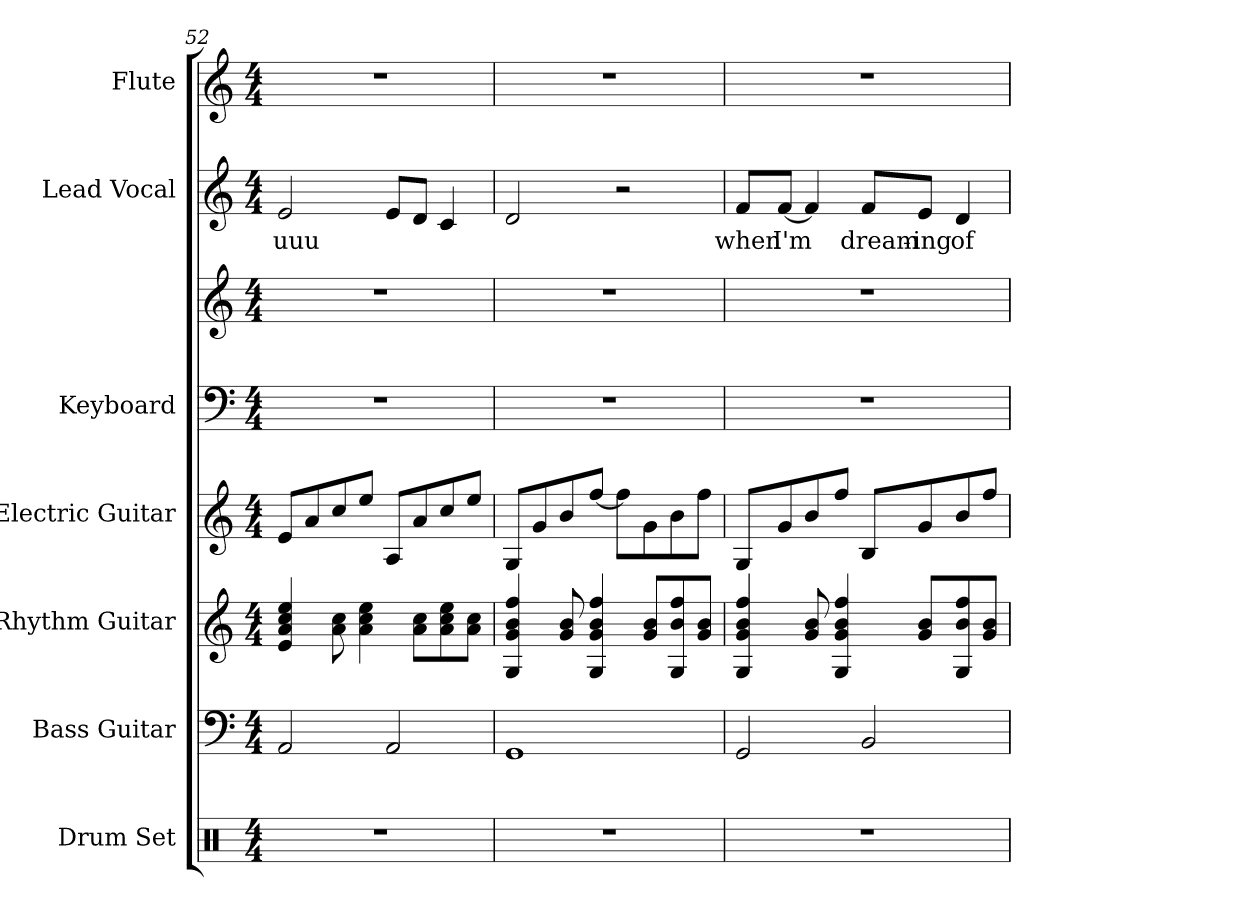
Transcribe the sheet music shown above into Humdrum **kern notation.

**kern	**kern	**kern	**kern	**kern	**kern	**kern	**text	**kern
*part7	*part6	*part5	*part4	*part3	*part3	*part2	*part2	*part1
*staff8	*staff7	*staff6	*staff5	*staff4	*staff3	*staff2	*staff2	*staff1
*I"Drum Set	*I"Bass Guitar	*I"Rhythm Guitar	*I"Electric Guitar	*I"Keyboard	*	*I"Lead Vocal	*	*I"Flute
*I'Dr.	*I'Bass	*I'Rhy.	*I'E. Gtr.	*I'Kbd.	*	*	*	*I'Fl.
*clefX	*clefF4	*clefG2	*clefG2	*clefF4	*clefG2	*clefG2	*	*clefG2
*	*ITrd7c12	*ITrd7c12	*ITrd7c12	*	*	*	*	*
*k[]	*k[]	*k[]	*k[]	*k[]	*k[]	*k[]	*	*k[]
*C:	*C:	*C:	*C:	*C:	*C:	*C:	*	*C:
*M4/4	*M4/4	*M4/4	*M4/4	*M4/4	*M4/4	*M4/4	*	*M4/4
=52	=52	=52	=52	=52	=52	=52	=52	=52
!	!	!	!	!	!	!	!LO:LY:b:color=#000000	!
1r	2AAAi/	4Ei/ 4Ai 4ci 4ei	8Ei/L	1r	1r	2ei/	uuu	1r
.	.	.	8Ai/	.	.	.	.	.
.	.	8Ai\ 8ci	8ci/	.	.	.	.	.
.	.	4Ai\ 4ci 4ei	8ei/J	.	.	.	.	.
.	2AAAi/	.	8AAi/L	.	.	8ei/L	.	.
.	.	8Ai\ 8ciL	8Ai/	.	.	8di/J	.	.
.	.	8Ai\ 8ci 8ei	8ci/	.	.	4ci/	.	.
.	.	8Ai\ 8ciJ	8ei/J	.	.	.	.	.
=53	=53	=53	=53	=53	=53	=53	=53	=53
1r	1GGGi	4GGi/ 4Gi 4Bi 4fi	8GGi/L	1r	1r	2di/	.	1r
.	.	.	8Gi/	.	.	.	.	.
.	.	8Gi/ 8Bi	8Bi/	.	.	.	.	.
.	.	4GGi/ 4Gi 4Bi 4fi	[<8fi/J	.	.	.	.	.
.	.	.	8fi\L]	.	.	2r	.	.
.	.	8Gi/ 8BiL	8Gi\	.	.	.	.	.
.	.	8GGi/ 8Bi 8fi	8Bi\	.	.	.	.	.
.	.	8Gi/ 8BiJ	8fi\J	.	.	.	.	.
=54	=54	=54	=54	=54	=54	=54	=54	=54
!	!	!	!	!	!	!	!LO:LY:b:color=#000000	!
1r	2GGGi/	4GGi/ 4Gi 4Bi 4fi	8GGi/L	1r	1r	8fi/L	when	1r
!	!	!	!	!	!	!	!LO:LY:b:color=#000000	!
.	.	.	8Gi/	.	.	[<8fi/J	I'm	.
.	.	8Gi/ 8Bi	8Bi/	.	.	4fi/]	.	.
.	.	4GGi/ 4Gi 4Bi 4fi	8fi/J	.	.	.	.	.
!	!	!	!	!	!	!	!LO:LY:b:color=#000000	!
.	2BBBi/	.	8BBi/L	.	.	8fi/L	dream-	.
!	!	!	!	!	!	!	!LO:LY:b:color=#000000	!
.	.	8Gi/ 8BiL	8Gi/	.	.	8ei/J	-ing	.
!	!	!	!	!	!	!	!LO:LY:b:color=#000000	!
.	.	8GGi/ 8Bi 8fi	8Bi/	.	.	4di/	of	.
.	.	8Gi/ 8BiJ	8fi/J	.	.	.	.	.
=	=	=	=	=	=	=	=	=
*-	*-	*-	*-	*-	*-	*-	*-	*-
